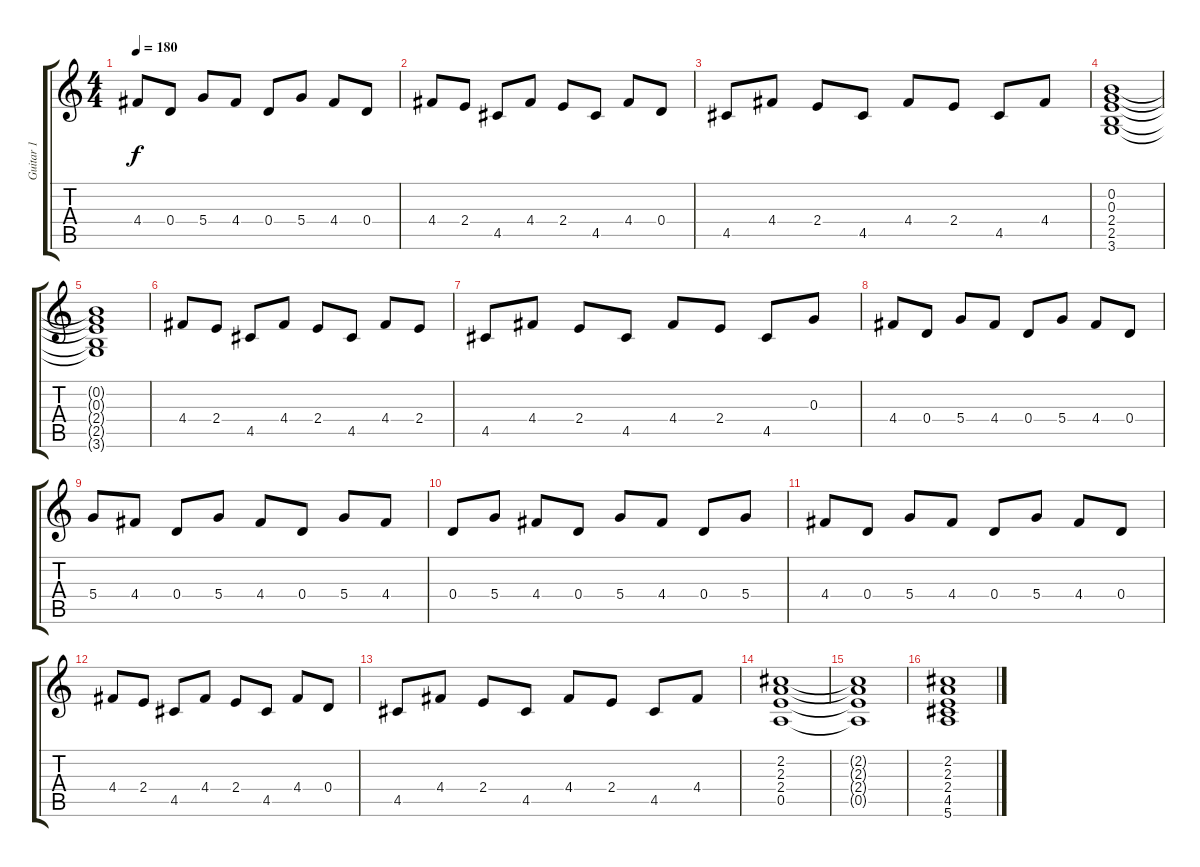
\track ("Guitar 1" "Guitar 1") {instrument distortionguitar}
\staff {score tabs}
\tuning (E4 B3 G3 D3 A2 E2) {hide}
\ts (4 4)
\tempo 180
\clef g2
\ks c
4.4.8{dy f} 0.4.8 5.4.8 4.4.8 0.4.8 5.4.8 4.4.8 0.4.8 |
4.4.8 2.4.8 4.5.8 4.4.8 2.4.8 4.5.8 4.4.8 0.4.8 |
4.5.8 4.4.8 2.4.8 4.5.8 4.4.8 2.4.8 4.5.8 4.4.8 |
(0.2 0.3 2.4 2.5 3.6).1 |
(0.2{t} 0.3{t} 2.4{t} 2.5{t} 3.6{t}).1 |
4.4.8 2.4.8 4.5.8 4.4.8 2.4.8 4.5.8 4.4.8 2.4.8 |
4.5.8 4.4.8 2.4.8 4.5.8 4.4.8 2.4.8 4.5.8 0.3.8 |
4.4.8 0.4.8 5.4.8 4.4.8 0.4.8 5.4.8 4.4.8 0.4.8 |
5.4.8 4.4.8 0.4.8 5.4.8 4.4.8 0.4.8 5.4.8 4.4.8 |
0.4.8 5.4.8 4.4.8 0.4.8 5.4.8 4.4.8 0.4.8 5.4.8 |
4.4.8 0.4.8 5.4.8 4.4.8 0.4.8 5.4.8 4.4.8 0.4.8 |
4.4.8 2.4.8 4.5.8 4.4.8 2.4.8 4.5.8 4.4.8 0.4.8 |
4.5.8 4.4.8 2.4.8 4.5.8 4.4.8 2.4.8 4.5.8 4.4.8 |
(2.2 2.3 2.4 0.5).1 |
(2.2{t} 2.3{t} 2.4{t} 0.5{t}).1 |
(2.2 2.3 2.4 4.5 5.6).1
